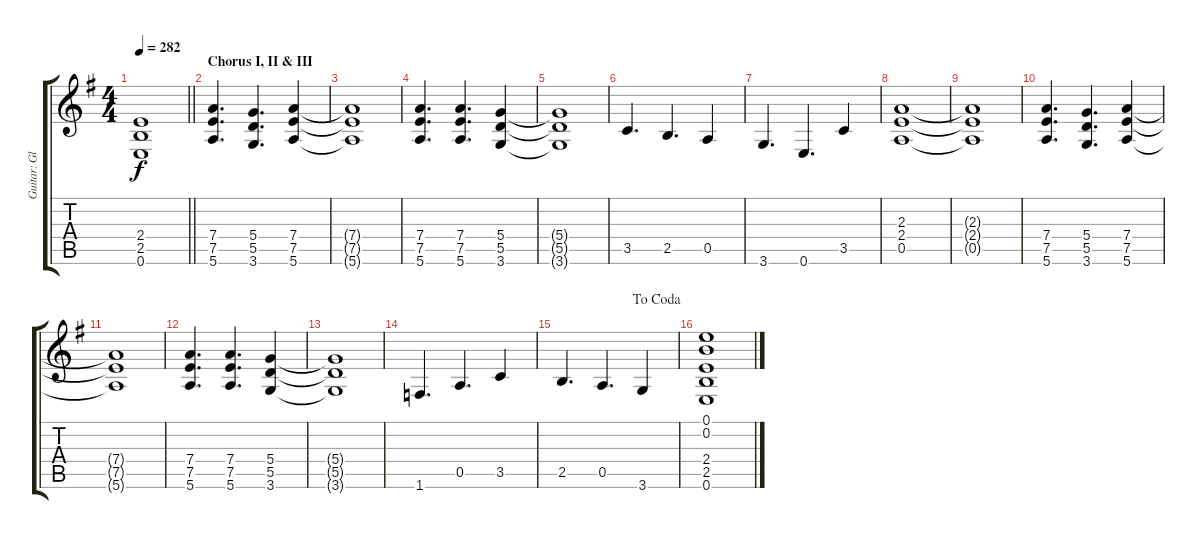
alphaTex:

\track ("Guitar: Glenn" "Guitar: Gl") {instrument overdrivenguitar}
\staff {score tabs}
\tuning (E4 B3 G3 D3 A2 E2) {hide}
\ts (4 4)
\tempo 282
\clef g2
\barLineRight lightlight
\ks g
(2.4{t} 2.5{t} 0.6{t}).1{dy f} |
\section ("" "Chorus I, II & III")
(7.4 7.5 5.6).4{d} (5.4 5.5 3.6).4{d} (7.4 7.5 5.6).4 |
(7.4{t} 7.5{t} 5.6{t}).1 |
(7.4 7.5 5.6).4{d} (7.4 7.5 5.6).4{d} (5.4 5.5 3.6).4 |
(5.4{t} 5.5{t} 3.6{t}).1 |
3.5.4{d} 2.5.4{d} 0.5.4 |
3.6.4{d} 0.6.4{d} 3.5.4 |
(2.3 2.4 0.5).1 |
(2.3{t} 2.4{t} 0.5{t}).1 |
(7.4 7.5 5.6).4{d} (5.4 5.5 3.6).4{d} (7.4 7.5 5.6).4 |
(7.4{t} 7.5{t} 5.6{t}).1 |
(7.4 7.5 5.6).4{d} (7.4 7.5 5.6).4{d} (5.4 5.5 3.6).4 |
(5.4{t} 5.5{t} 3.6{t}).1 |
1.6.4{d} 0.5.4{d} 3.5.4 |
\jump dacoda
2.5.4{d} 0.5.4{d} 3.6.4 |
(0.1 0.2 2.4 2.5 0.6).1
